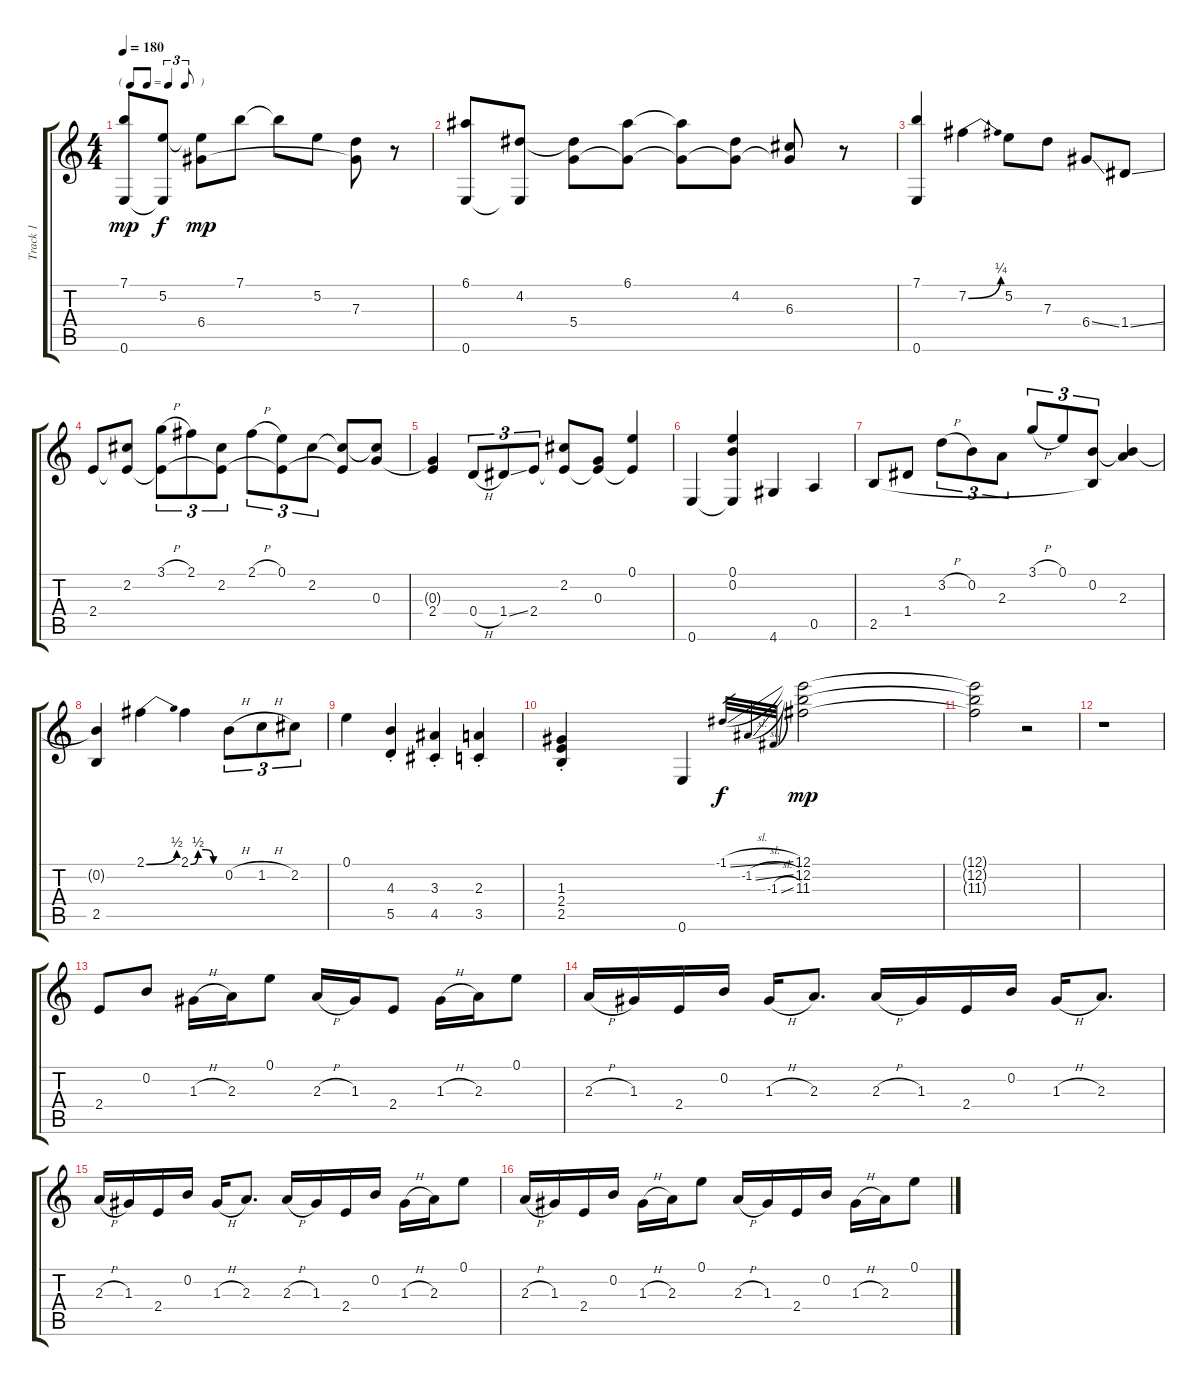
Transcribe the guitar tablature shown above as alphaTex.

\track ("Track 1" "Track 1") {instrument electricguitarclean}
\staff {score tabs}
\tuning (E4 B3 G3 D3 A2 E2) {hide}
\ts (4 4)
\tf triplet8th
\tempo 180
\clef g2
\ks c
(7.1 0.6).8{lyrics (0 "") lyrics (1 "") lyrics (2 "") lyrics (3 "") lyrics (4 "") dy mp instrument electricguitarclean} (5.2 0.6{t}).8{lyrics (0 "") lyrics (1 "") lyrics (2 "") lyrics (3 "") lyrics (4 "") dy f} (5.2{t} 6.4).8{lyrics (0 "") lyrics (1 "") lyrics (2 "") lyrics (3 "") lyrics (4 "") dy mp} 7.1.8{lyrics (0 "") lyrics (1 "") lyrics (2 "") lyrics (3 "") lyrics (4 "")} 7.1{t}.8{lyrics (0 "") lyrics (1 "") lyrics (2 "") lyrics (3 "") lyrics (4 "")} 5.2.8{lyrics (0 "") lyrics (1 "") lyrics (2 "") lyrics (3 "") lyrics (4 "")} (7.3 6.4{t}).8{lyrics (0 "") lyrics (1 "") lyrics (2 "") lyrics (3 "") lyrics (4 "")} r.8 |
(6.1 0.6).8{lyrics (0 "") lyrics (1 "") lyrics (2 "") lyrics (3 "") lyrics (4 "")} (4.2 0.6{t}).8{lyrics (0 "") lyrics (1 "") lyrics (2 "") lyrics (3 "") lyrics (4 "")} (4.2{t} 5.4).8{lyrics (0 "") lyrics (1 "") lyrics (2 "") lyrics (3 "") lyrics (4 "")} (6.1 5.4{t}).8{lyrics (0 "") lyrics (1 "") lyrics (2 "") lyrics (3 "") lyrics (4 "")} (6.1{t} 5.4{t}).8{lyrics (0 "") lyrics (1 "") lyrics (2 "") lyrics (3 "") lyrics (4 "")} (4.2 5.4{t}).8{lyrics (0 "") lyrics (1 "") lyrics (2 "") lyrics (3 "") lyrics (4 "")} (6.3 5.4{t}).8{lyrics (0 "") lyrics (1 "") lyrics (2 "") lyrics (3 "") lyrics (4 "")} r.8 |
(7.1 0.6).4{lyrics (0 "") lyrics (1 "") lyrics (2 "") lyrics (3 "") lyrics (4 "")} 7.2{be (bend 0 0 60 1)}.4{lyrics (0 "") lyrics (1 "") lyrics (2 "") lyrics (3 "") lyrics (4 "")} 5.2.8{lyrics (0 "") lyrics (1 "") lyrics (2 "") lyrics (3 "") lyrics (4 "")} 7.3.8{lyrics (0 "") lyrics (1 "") lyrics (2 "") lyrics (3 "") lyrics (4 "")} 6.4{ss}.8{lyrics (0 "") lyrics (1 "") lyrics (2 "") lyrics (3 "") lyrics (4 "")} 1.4{ss}.8{lyrics (0 "") lyrics (1 "") lyrics (2 "") lyrics (3 "") lyrics (4 "")} |
2.4.8{lyrics (0 "") lyrics (1 "") lyrics (2 "") lyrics (3 "") lyrics (4 "")} (2.2 2.4{t}).8{lyrics (0 "") lyrics (1 "") lyrics (2 "") lyrics (3 "") lyrics (4 "")} (3.1{h} 2.4{t}).8{tu (3 2) lyrics (0 "") lyrics (1 "") lyrics (2 "") lyrics (3 "") lyrics (4 "")} 2.1.8{tu (3 2) lyrics (0 "") lyrics (1 "") lyrics (2 "") lyrics (3 "") lyrics (4 "")} (2.2 2.4{t}).8{tu (3 2) lyrics (0 "") lyrics (1 "") lyrics (2 "") lyrics (3 "") lyrics (4 "")} 2.1{h}.8{tu (3 2) lyrics (0 "") lyrics (1 "") lyrics (2 "") lyrics (3 "") lyrics (4 "")} (0.1 2.4{t}).8{tu (3 2) lyrics (0 "") lyrics (1 "") lyrics (2 "") lyrics (3 "") lyrics (4 "")} 2.2.8{tu (3 2) lyrics (0 "") lyrics (1 "") lyrics (2 "") lyrics (3 "") lyrics (4 "")} (2.2{t} 2.4{t}).8{lyrics (0 "") lyrics (1 "") lyrics (2 "") lyrics (3 "") lyrics (4 "")} (2.2{t} 0.3).8{lyrics (0 "") lyrics (1 "") lyrics (2 "") lyrics (3 "") lyrics (4 "")} |
(0.3{t} 2.4).4{lyrics (0 "") lyrics (1 "") lyrics (2 "") lyrics (3 "") lyrics (4 "")} 0.4{h}.8{tu (3 2) lyrics (0 "") lyrics (1 "") lyrics (2 "") lyrics (3 "") lyrics (4 "")} 1.4{ss}.8{tu (3 2) lyrics (0 "") lyrics (1 "") lyrics (2 "") lyrics (3 "") lyrics (4 "")} 2.4.8{tu (3 2) lyrics (0 "") lyrics (1 "") lyrics (2 "") lyrics (3 "") lyrics (4 "")} (2.2 2.4{t}).8{lyrics (0 "") lyrics (1 "") lyrics (2 "") lyrics (3 "") lyrics (4 "")} (0.3 2.4{t}).8{lyrics (0 "") lyrics (1 "") lyrics (2 "") lyrics (3 "") lyrics (4 "")} (0.1 2.4{t}).4{lyrics (0 "") lyrics (1 "") lyrics (2 "") lyrics (3 "") lyrics (4 "")} |
0.6.4{lyrics (0 "") lyrics (1 "") lyrics (2 "") lyrics (3 "") lyrics (4 "")} (0.1 0.2 0.6{t}).4{lyrics (0 "") lyrics (1 "") lyrics (2 "") lyrics (3 "") lyrics (4 "")} 4.6.4{lyrics (0 "") lyrics (1 "") lyrics (2 "") lyrics (3 "") lyrics (4 "")} 0.5.4{lyrics (0 "") lyrics (1 "") lyrics (2 "") lyrics (3 "") lyrics (4 "")} |
2.5.8{lyrics (0 "") lyrics (1 "") lyrics (2 "") lyrics (3 "") lyrics (4 "")} 1.4.8{lyrics (0 "") lyrics (1 "") lyrics (2 "") lyrics (3 "") lyrics (4 "")} 3.2{h}.8{tu (3 2) lyrics (0 "") lyrics (1 "") lyrics (2 "") lyrics (3 "") lyrics (4 "")} 0.2.8{tu (3 2) lyrics (0 "") lyrics (1 "") lyrics (2 "") lyrics (3 "") lyrics (4 "")} 2.3.8{tu (3 2) lyrics (0 "") lyrics (1 "") lyrics (2 "") lyrics (3 "") lyrics (4 "")} 3.1{h}.8{tu (3 2) lyrics (0 "") lyrics (1 "") lyrics (2 "") lyrics (3 "") lyrics (4 "")} 0.1.8{tu (3 2) lyrics (0 "") lyrics (1 "") lyrics (2 "") lyrics (3 "") lyrics (4 "")} (0.2 2.5{t}).8{tu (3 2) lyrics (0 "") lyrics (1 "") lyrics (2 "") lyrics (3 "") lyrics (4 "")} (0.2{t} 2.3).4{lyrics (0 "") lyrics (1 "") lyrics (2 "") lyrics (3 "") lyrics (4 "")} |
(0.2{t} 2.5).4{lyrics (0 "") lyrics (1 "") lyrics (2 "") lyrics (3 "") lyrics (4 "")} 2.1{be (bend 0 0 60 2)}.4{lyrics (0 "") lyrics (1 "") lyrics (2 "") lyrics (3 "") lyrics (4 "")} 2.1{be (custom 0 0 15 2 30 2 45 0 60 0)}.4{lyrics (0 "") lyrics (1 "") lyrics (2 "") lyrics (3 "") lyrics (4 "")} 0.2{h}.8{tu (3 2) lyrics (0 "") lyrics (1 "") lyrics (2 "") lyrics (3 "") lyrics (4 "")} 1.2{h}.8{tu (3 2) lyrics (0 "") lyrics (1 "") lyrics (2 "") lyrics (3 "") lyrics (4 "")} 2.2.8{tu (3 2) lyrics (0 "") lyrics (1 "") lyrics (2 "") lyrics (3 "") lyrics (4 "")} |
0.1.4{lyrics (0 "") lyrics (1 "") lyrics (2 "") lyrics (3 "") lyrics (4 "")} (4.3{st} 5.5{st}).4{lyrics (0 "") lyrics (1 "") lyrics (2 "") lyrics (3 "") lyrics (4 "")} (3.3{st} 4.5{st}).4{lyrics (0 "") lyrics (1 "") lyrics (2 "") lyrics (3 "") lyrics (4 "")} (2.3{st} 3.5{st}).4{lyrics (0 "") lyrics (1 "") lyrics (2 "") lyrics (3 "") lyrics (4 "")} |
(1.3{st} 2.4{st} 2.5{st}).4{lyrics (0 "") lyrics (1 "") lyrics (2 "") lyrics (3 "") lyrics (4 "")} 0.6.4{lyrics (0 "") lyrics (1 "") lyrics (2 "") lyrics (3 "") lyrics (4 "")} -1.1{sl}.32{lyrics (0 "") lyrics (1 "") lyrics (2 "") lyrics (3 "") lyrics (4 "") gr dy f} -1.2{sl}.32{lyrics (0 "") lyrics (1 "") lyrics (2 "") lyrics (3 "") lyrics (4 "") gr} -1.3{sl}.32{lyrics (0 "") lyrics (1 "") lyrics (2 "") lyrics (3 "") lyrics (4 "") gr} (12.1 12.2 11.3).2{lyrics (0 "") lyrics (1 "") lyrics (2 "") lyrics (3 "") lyrics (4 "") dy mp} |
(12.1{t} 12.2{t} 11.3{t}).2{lyrics (0 "") lyrics (1 "") lyrics (2 "") lyrics (3 "") lyrics (4 "")} r.2 |
r.1 |
2.4.8{lyrics (0 "") lyrics (1 "") lyrics (2 "") lyrics (3 "") lyrics (4 "")} 0.2.8{lyrics (0 "") lyrics (1 "") lyrics (2 "") lyrics (3 "") lyrics (4 "")} 1.3{h}.16{lyrics (0 "") lyrics (1 "") lyrics (2 "") lyrics (3 "") lyrics (4 "")} 2.3.16{lyrics (0 "") lyrics (1 "") lyrics (2 "") lyrics (3 "") lyrics (4 "")} 0.1.8{lyrics (0 "") lyrics (1 "") lyrics (2 "") lyrics (3 "") lyrics (4 "")} 2.3{h}.16{lyrics (0 "") lyrics (1 "") lyrics (2 "") lyrics (3 "") lyrics (4 "")} 1.3.16{lyrics (0 "") lyrics (1 "") lyrics (2 "") lyrics (3 "") lyrics (4 "")} 2.4.8{lyrics (0 "") lyrics (1 "") lyrics (2 "") lyrics (3 "") lyrics (4 "")} 1.3{h}.16{lyrics (0 "") lyrics (1 "") lyrics (2 "") lyrics (3 "") lyrics (4 "")} 2.3.16{lyrics (0 "") lyrics (1 "") lyrics (2 "") lyrics (3 "") lyrics (4 "")} 0.1.8{lyrics (0 "") lyrics (1 "") lyrics (2 "") lyrics (3 "") lyrics (4 "")} |
2.3{h}.16{lyrics (0 "") lyrics (1 "") lyrics (2 "") lyrics (3 "") lyrics (4 "")} 1.3.16{lyrics (0 "") lyrics (1 "") lyrics (2 "") lyrics (3 "") lyrics (4 "")} 2.4.16{lyrics (0 "") lyrics (1 "") lyrics (2 "") lyrics (3 "") lyrics (4 "")} 0.2.16{lyrics (0 "") lyrics (1 "") lyrics (2 "") lyrics (3 "") lyrics (4 "")} 1.3{h}.16{lyrics (0 "") lyrics (1 "") lyrics (2 "") lyrics (3 "") lyrics (4 "")} 2.3.8{d lyrics (0 "") lyrics (1 "") lyrics (2 "") lyrics (3 "") lyrics (4 "")} 2.3{h}.16{lyrics (0 "") lyrics (1 "") lyrics (2 "") lyrics (3 "") lyrics (4 "")} 1.3.16{lyrics (0 "") lyrics (1 "") lyrics (2 "") lyrics (3 "") lyrics (4 "")} 2.4.16{lyrics (0 "") lyrics (1 "") lyrics (2 "") lyrics (3 "") lyrics (4 "")} 0.2.16{lyrics (0 "") lyrics (1 "") lyrics (2 "") lyrics (3 "") lyrics (4 "")} 1.3{h}.16{lyrics (0 "") lyrics (1 "") lyrics (2 "") lyrics (3 "") lyrics (4 "")} 2.3.8{d lyrics (0 "") lyrics (1 "") lyrics (2 "") lyrics (3 "") lyrics (4 "")} |
2.3{h}.16{lyrics (0 "") lyrics (1 "") lyrics (2 "") lyrics (3 "") lyrics (4 "")} 1.3.16{lyrics (0 "") lyrics (1 "") lyrics (2 "") lyrics (3 "") lyrics (4 "")} 2.4.16{lyrics (0 "") lyrics (1 "") lyrics (2 "") lyrics (3 "") lyrics (4 "")} 0.2.16{lyrics (0 "") lyrics (1 "") lyrics (2 "") lyrics (3 "") lyrics (4 "")} 1.3{h}.16{lyrics (0 "") lyrics (1 "") lyrics (2 "") lyrics (3 "") lyrics (4 "")} 2.3.8{d lyrics (0 "") lyrics (1 "") lyrics (2 "") lyrics (3 "") lyrics (4 "")} 2.3{h}.16{lyrics (0 "") lyrics (1 "") lyrics (2 "") lyrics (3 "") lyrics (4 "")} 1.3.16{lyrics (0 "") lyrics (1 "") lyrics (2 "") lyrics (3 "") lyrics (4 "")} 2.4.16{lyrics (0 "") lyrics (1 "") lyrics (2 "") lyrics (3 "") lyrics (4 "")} 0.2.16{lyrics (0 "") lyrics (1 "") lyrics (2 "") lyrics (3 "") lyrics (4 "")} 1.3{h}.16{lyrics (0 "") lyrics (1 "") lyrics (2 "") lyrics (3 "") lyrics (4 "")} 2.3.16{lyrics (0 "") lyrics (1 "") lyrics (2 "") lyrics (3 "") lyrics (4 "")} 0.1.8{lyrics (0 "") lyrics (1 "") lyrics (2 "") lyrics (3 "") lyrics (4 "")} |
2.3{h}.16{lyrics (0 "") lyrics (1 "") lyrics (2 "") lyrics (3 "") lyrics (4 "")} 1.3.16{lyrics (0 "") lyrics (1 "") lyrics (2 "") lyrics (3 "") lyrics (4 "")} 2.4.16{lyrics (0 "") lyrics (1 "") lyrics (2 "") lyrics (3 "") lyrics (4 "")} 0.2.16{lyrics (0 "") lyrics (1 "") lyrics (2 "") lyrics (3 "") lyrics (4 "")} 1.3{h}.16{lyrics (0 "") lyrics (1 "") lyrics (2 "") lyrics (3 "") lyrics (4 "")} 2.3.16{lyrics (0 "") lyrics (1 "") lyrics (2 "") lyrics (3 "") lyrics (4 "")} 0.1.8{lyrics (0 "") lyrics (1 "") lyrics (2 "") lyrics (3 "") lyrics (4 "")} 2.3{h}.16{lyrics (0 "") lyrics (1 "") lyrics (2 "") lyrics (3 "") lyrics (4 "")} 1.3.16{lyrics (0 "") lyrics (1 "") lyrics (2 "") lyrics (3 "") lyrics (4 "")} 2.4.16{lyrics (0 "") lyrics (1 "") lyrics (2 "") lyrics (3 "") lyrics (4 "")} 0.2.16{lyrics (0 "") lyrics (1 "") lyrics (2 "") lyrics (3 "") lyrics (4 "")} 1.3{h}.16{lyrics (0 "") lyrics (1 "") lyrics (2 "") lyrics (3 "") lyrics (4 "")} 2.3.16{lyrics (0 "") lyrics (1 "") lyrics (2 "") lyrics (3 "") lyrics (4 "")} 0.1.8{lyrics (0 "") lyrics (1 "") lyrics (2 "") lyrics (3 "") lyrics (4 "")}
